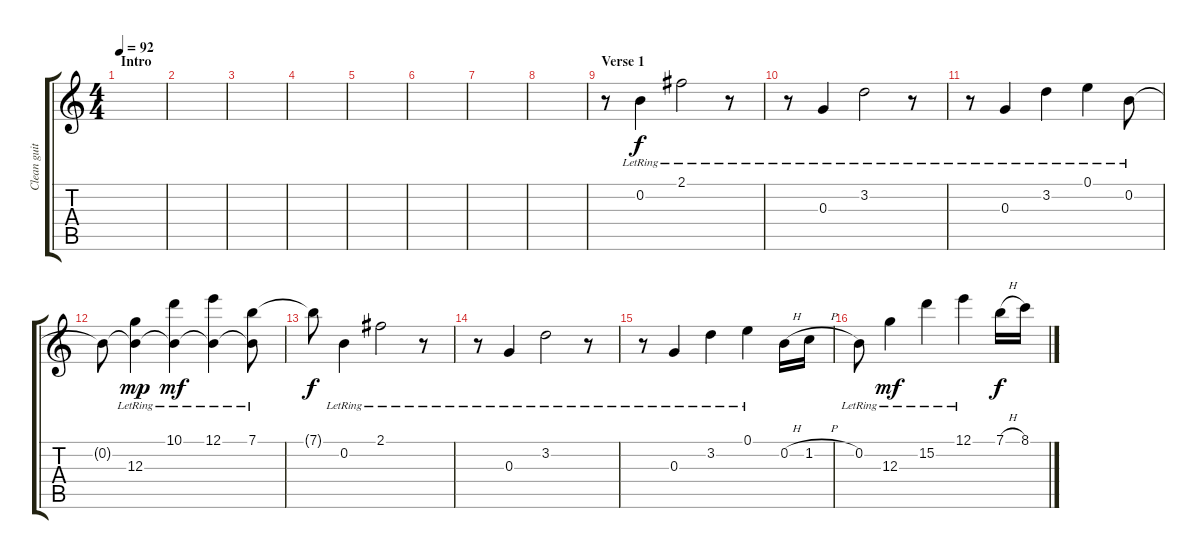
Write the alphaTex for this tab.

\track ("Clean guitar" "Clean guit") {instrument electricguitarclean}
\staff {score tabs}
\tuning (E4 B3 G3 D3 A2 E2) {hide}
\ts (4 4)
\section ("" "Intro")
\tempo 92
\clef g2
\ks c
|
|
|
|
|
|
|
|
\section ("" "Verse 1")
r.8 0.2{lr}.4 2.1{lr}.2 r.8 |
r.8 0.3{lr}.4 3.2{lr}.2 r.8 |
r.8 0.3{lr}.4 3.2{lr}.4 0.1{lr}.4 0.2{lr}.8 |
0.2{t}.8 (0.2{t} 12.3{lr}).4{dy mp balance 3} (10.1{lr} 0.2{t}).4{dy mf} (12.1{lr} 0.2{t}).4 (7.1{lr} 0.2{t}).8 |
7.1{t}.8{dy f balance 11} 0.2{lr}.4 2.1{lr}.2 r.8 |
r.8 0.3{lr}.4 3.2{lr}.2 r.8 |
r.8 0.3{lr}.4 3.2{lr}.4 0.1{lr}.4 0.2{h}.16 1.2{h}.16 |
0.2{lr}.8 12.3{lr}.4{dy mf balance 4} 15.2{lr}.4 12.1{lr}.4 7.1{h}.16{dy f} 8.1{h}.16
